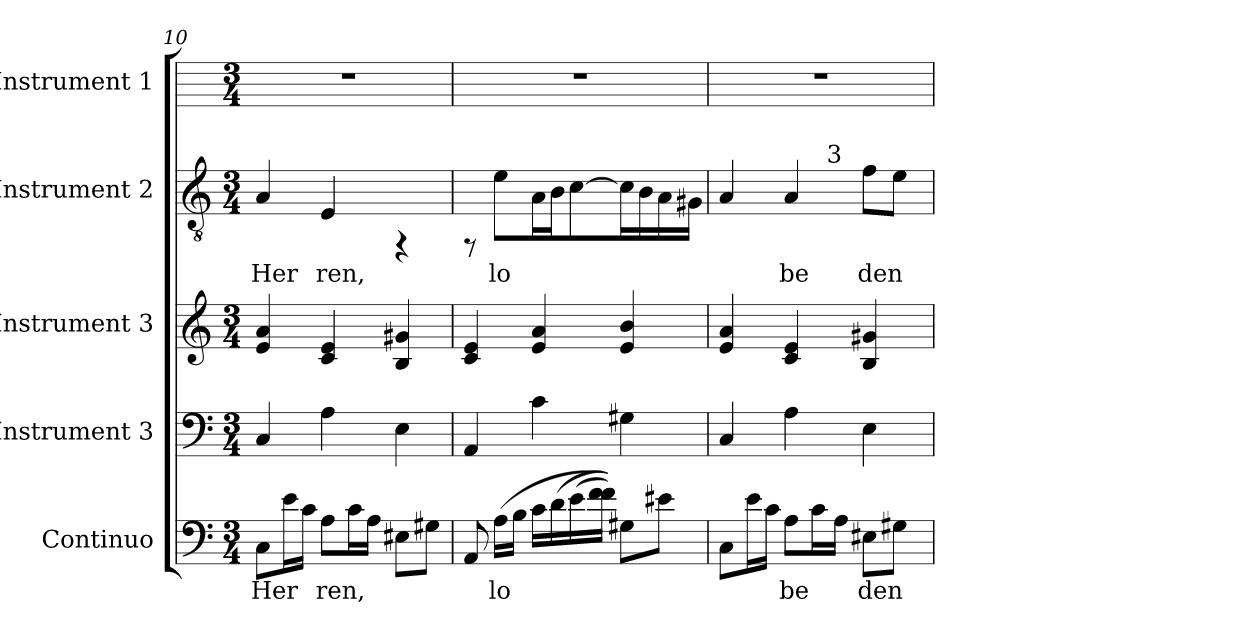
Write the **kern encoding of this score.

**kern	**text	**kern	**kern	**kern	**text	**kern
*part5	*part5	*part4	*part3	*part2	*part2	*part1
*staff5	*staff5	*staff4	*staff3	*staff2	*staff2	*staff1
*I"Continuo	*	*I"Instrument 3	*I"Instrument 3	*I"Instrument 2	*	*I"Instrument 1
*clefF4	*	*clefF4	*clefG2	*clefGv2	*	*
*k[]	*	*k[]	*k[]	*k[]	*	*k[]
*C:	*	*C:	*C:	*C:	*	*C:
*M3/4	*	*M3/4	*M3/4	*M3/4	*	*M3/4
=10	=10	=10	=10	=10	=10	=10
!	!LO:LY:a	!	!	!	!LO:LY:b	!
8C\L	Her	4C/	4e/ 4a/	4A/	Her	2.r
!	!LO:LY:a	!	!	!	!	!
16e\	.	.	.	.	.	.
!	!LO:LY:a	!	!	!	!	!
16c\J	.	.	.	.	.	.
!	!LO:LY:a	!	!	!	!LO:LY:b	!
8A\L	ren,	4A\	4c/ 4e/	4E/	ren,	.
!	!LO:LY:a	!	!	!	!	!
16c\	.	.	.	.	.	.
!	!LO:LY:a	!	!	!	!	!
16A\J	.	.	.	.	.	.
!	!LO:LY:a	!	!	!	!	!
8E#\L	.	4E\	4g#X/ 4B/	4rFF	.	.
!	!LO:LY:a	!	!	!	!	!
8G#X\J	.	.	.	.	.	.
!!LO:LB:g=z
=11	=11	=11	=11	=11	=11	=11
!	!LO:LY:a	!	!	!	!	!
8AA/	.	4AA/	4c/ 4e/	8rFF	.	2.r
!	!LO:LY:a	!	!	!	!LO:LY:b	!
(>16A\L	lo-	.	.	8e\L	lo-	.
!	!LO:LY:a	!	!	!	!	!
16B\J	--	.	.	.	.	.
!	!LO:LY:a	!	!	!	!LO:LY:b	!
16c\L	--	4c\	4e/ 4a/	16A\	--	.
!	!LO:LY:a	!	!	!	!LO:LY:b	!
(<16d\	--	.	.	16B\	--	.
!	!LO:LY:a	!	!	!	!LO:LY:b	!
(<16e\	--	.	.	[>8c\	--	.
!	!LO:LY:a	!	!	!	!	!
16f\ 16f\ 16f\J)))	--	.	.	.	.	.
!	!LO:LY:a	!	!	!	!LO:LY:b	!
8G#X\L	--	4G#X\	4b/ 4e/	16c\]	--	.
!	!	!	!	!	!LO:LY:b	!
.	.	.	.	16B\	--	.
!	!LO:LY:a	!	!	!	!LO:LY:b	!
8e#\J	--	.	.	16A\	--	.
!	!	!	!	!	!LO:LY:b	!
.	.	.	.	16G#X\J	--	.
=12	=12	=12	=12	=12	=12	=12
!	!LO:LY:a	!	!	!	!LO:LY:b	!
*	*	*	*	*^	*	*
8C\L	--	4C/	4e/ 4a/	4A/	4ryy	--	2.r
!	!LO:LY:a	!	!	!	!	!	!
16e\	--	.	.	.	.	.	.
!	!LO:LY:a	!	!	!	!	!	!
16c\J	--	.	.	.	.	.	.
!	!LO:LY:a	!	!	!	!	!LO:LY:b	!
8A\L	-be	4A\	4c/ 4e/	4A/	8ryy	-be	.
!	!LO:LY:a	!	!	!	!	!	!
16c\	.	.	.	.	32.ryy	.	.
!	!	!	!	!	!LO:TX:a:t=3	!	!
.	.	.	.	.	4ryy	.	.
!	!LO:LY:a	!	!	!	!	!	!
16A\J	.	.	.	.	.	.	.
!	!LO:LY:a	!	!	!	!	!LO:LY:b	!
8E#\L	den	4E\	4B/ 4g#X/	8f\L	.	den	.
!	!LO:LY:a	!	!	!	!	!LO:LY:b	!
8G#X\J	.	.	.	8e\J	.	.	.
.	.	.	.	.	16ryy	.	.
.	.	.	.	.	64ryy	.	.
*	*	*	*	*v	*v	*	*
=	=	=	=	=	=	=
*-	*-	*-	*-	*-	*-	*-
